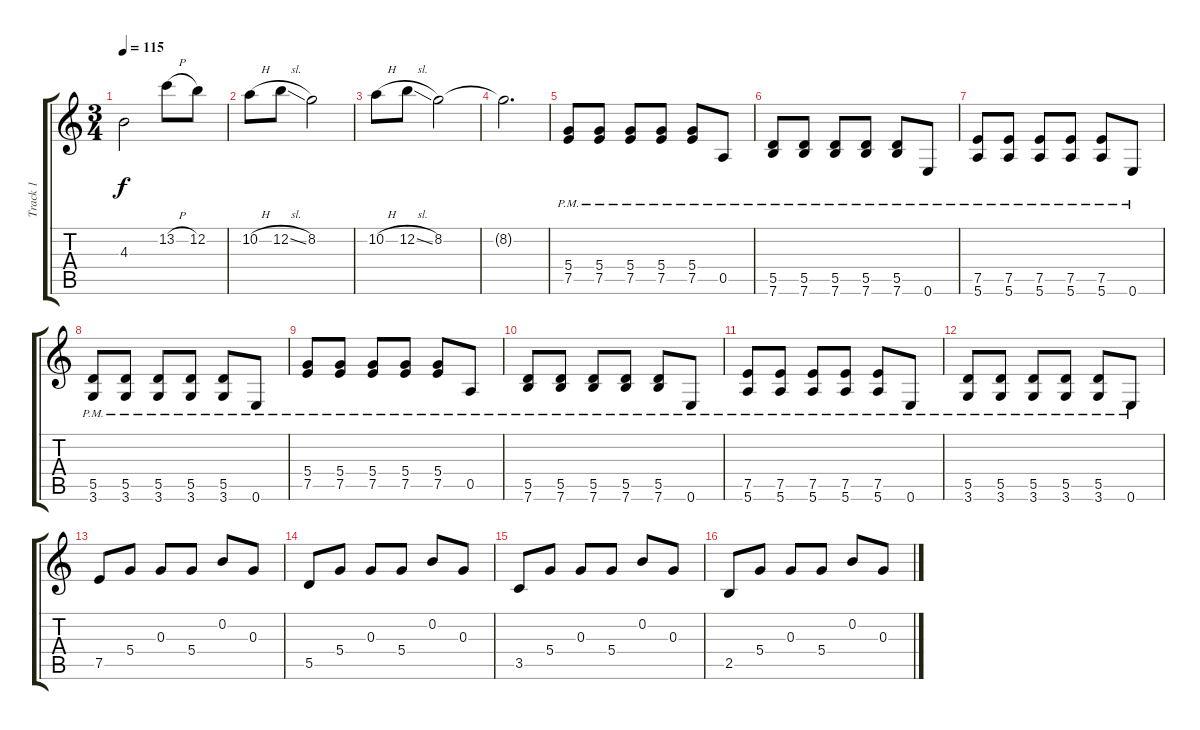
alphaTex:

\track ("Track 1" "Track 1") {instrument electricguitarclean}
\staff {score tabs}
\tuning (E4 B3 G3 D3 A2 E2) {hide}
\ts (3 4)
\tempo 115
\clef g2
\ks c
4.3{t}.2{dy f} 13.2{h}.8 12.2.8 |
10.2{h}.8 12.2{sl}.8 8.2.2 |
10.2{h}.8 12.2{sl}.8 8.2.2 |
8.2{t}.2{d} |
(5.4{pm} 7.5{pm}).8 (5.4{pm} 7.5{pm}).8 (5.4{pm} 7.5{pm}).8 (5.4{pm} 7.5{pm}).8 (5.4{pm} 7.5{pm}).8 0.5{pm}.8 |
(5.5{pm} 7.6{pm}).8 (5.5{pm} 7.6{pm}).8 (5.5{pm} 7.6{pm}).8 (5.5{pm} 7.6{pm}).8 (5.5{pm} 7.6{pm}).8 0.6{pm}.8 |
(7.5{pm} 5.6{pm}).8 (7.5{pm} 5.6{pm}).8 (7.5{pm} 5.6{pm}).8 (7.5{pm} 5.6{pm}).8 (7.5{pm} 5.6{pm}).8 0.6{pm}.8 |
(5.5{pm} 3.6{pm}).8 (5.5{pm} 3.6{pm}).8 (5.5{pm} 3.6{pm}).8 (5.5{pm} 3.6{pm}).8 (5.5{pm} 3.6{pm}).8 0.6{pm}.8 |
(5.4{pm} 7.5{pm}).8 (5.4{pm} 7.5{pm}).8 (5.4{pm} 7.5{pm}).8 (5.4{pm} 7.5{pm}).8 (5.4{pm} 7.5{pm}).8 0.5{pm}.8 |
(5.5{pm} 7.6{pm}).8 (5.5{pm} 7.6{pm}).8 (5.5{pm} 7.6{pm}).8 (5.5{pm} 7.6{pm}).8 (5.5{pm} 7.6{pm}).8 0.6{pm}.8 |
(7.5{pm} 5.6{pm}).8 (7.5{pm} 5.6{pm}).8 (7.5{pm} 5.6{pm}).8 (7.5{pm} 5.6{pm}).8 (7.5{pm} 5.6{pm}).8 0.6{pm}.8 |
(5.5{pm} 3.6{pm}).8 (5.5{pm} 3.6{pm}).8 (5.5{pm} 3.6{pm}).8 (5.5{pm} 3.6{pm}).8 (5.5{pm} 3.6{pm}).8 0.6{pm}.8 |
7.5.8 5.4.8 0.3.8 5.4.8 0.2.8 0.3.8 |
5.5.8 5.4.8 0.3.8 5.4.8 0.2.8 0.3.8 |
3.5.8 5.4.8 0.3.8 5.4.8 0.2.8 0.3.8 |
2.5.8 5.4.8 0.3.8 5.4.8 0.2.8 0.3.8
